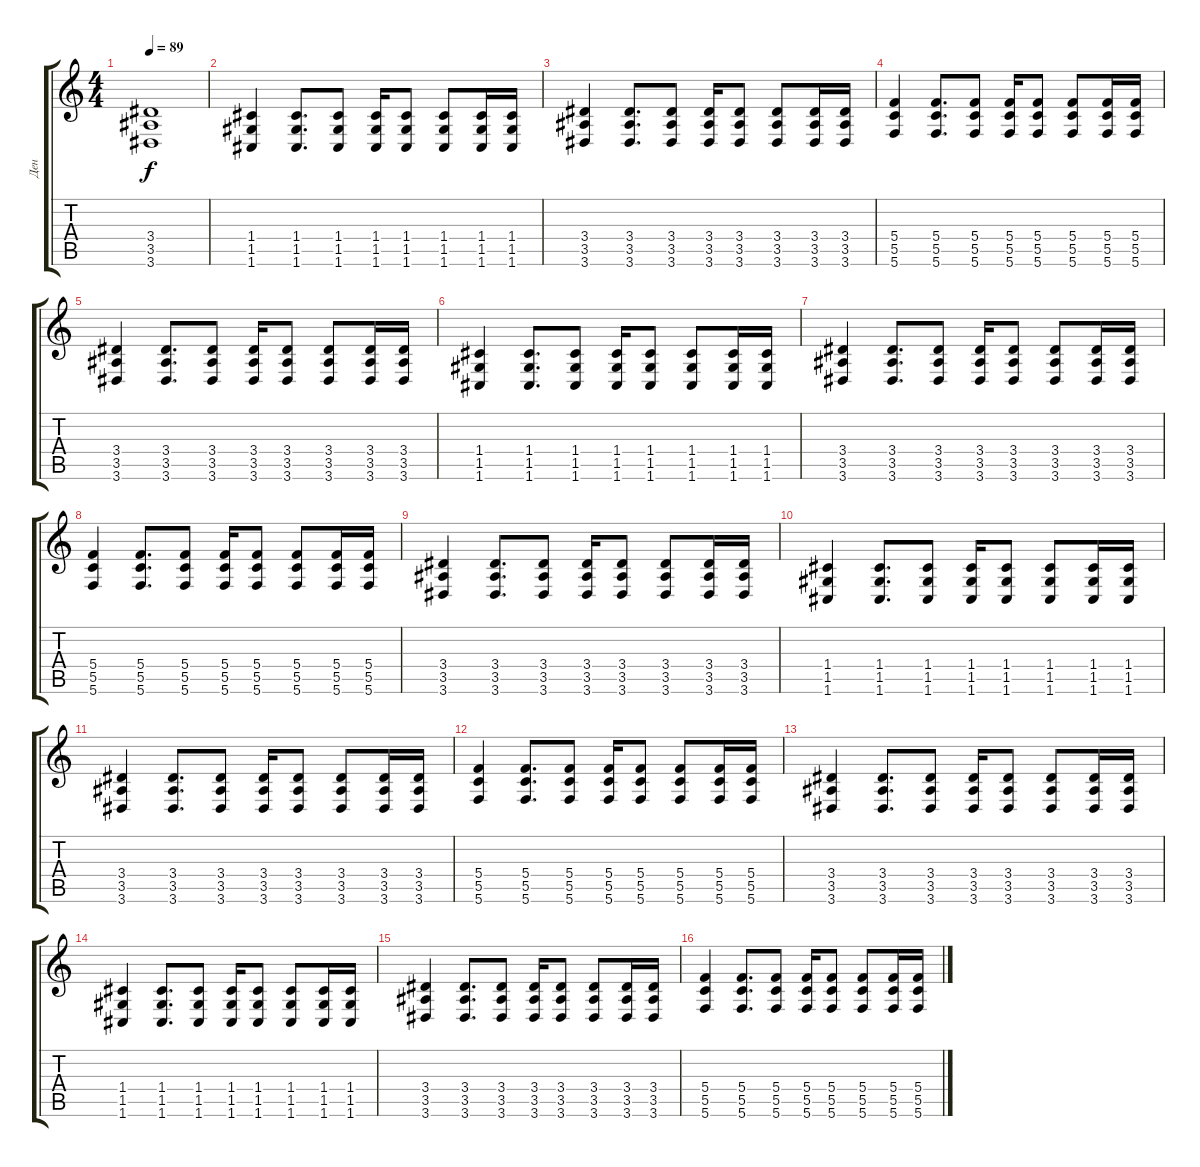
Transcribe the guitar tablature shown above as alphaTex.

\track ("Ден" "Ден") {instrument overdrivenguitar}
\staff {score tabs}
\tuning (D4 A3 F3 C3 G2 C2) {hide}
\ts (4 4)
\tempo 89
\clef g2
\ks c
(3.4 3.5 3.6).1{dy f} |
(1.4 1.5 1.6).4 (1.4 1.5 1.6).8{d} (1.4 1.5 1.6).8 (1.4 1.5 1.6).16 (1.4 1.5 1.6).8 (1.4 1.5 1.6).8 (1.4 1.5 1.6).16 (1.4 1.5 1.6).16 |
(3.4 3.5 3.6).4 (3.4 3.5 3.6).8{d} (3.4 3.5 3.6).8 (3.4 3.5 3.6).16 (3.4 3.5 3.6).8 (3.4 3.5 3.6).8 (3.4 3.5 3.6).16 (3.4 3.5 3.6).16 |
(5.4 5.5 5.6).4 (5.4 5.5 5.6).8{d} (5.4 5.5 5.6).8 (5.4 5.5 5.6).16 (5.4 5.5 5.6).8 (5.4 5.5 5.6).8 (5.4 5.5 5.6).16 (5.4 5.5 5.6).16 |
(3.4 3.5 3.6).4 (3.4 3.5 3.6).8{d} (3.4 3.5 3.6).8 (3.4 3.5 3.6).16 (3.4 3.5 3.6).8 (3.4 3.5 3.6).8 (3.4 3.5 3.6).16 (3.4 3.5 3.6).16 |
(1.4 1.5 1.6).4 (1.4 1.5 1.6).8{d} (1.4 1.5 1.6).8 (1.4 1.5 1.6).16 (1.4 1.5 1.6).8 (1.4 1.5 1.6).8 (1.4 1.5 1.6).16 (1.4 1.5 1.6).16 |
(3.4 3.5 3.6).4 (3.4 3.5 3.6).8{d} (3.4 3.5 3.6).8 (3.4 3.5 3.6).16 (3.4 3.5 3.6).8 (3.4 3.5 3.6).8 (3.4 3.5 3.6).16 (3.4 3.5 3.6).16 |
(5.4 5.5 5.6).4 (5.4 5.5 5.6).8{d} (5.4 5.5 5.6).8 (5.4 5.5 5.6).16 (5.4 5.5 5.6).8 (5.4 5.5 5.6).8 (5.4 5.5 5.6).16 (5.4 5.5 5.6).16 |
(3.4 3.5 3.6).4 (3.4 3.5 3.6).8{d} (3.4 3.5 3.6).8 (3.4 3.5 3.6).16 (3.4 3.5 3.6).8 (3.4 3.5 3.6).8 (3.4 3.5 3.6).16 (3.4 3.5 3.6).16 |
(1.4 1.5 1.6).4 (1.4 1.5 1.6).8{d} (1.4 1.5 1.6).8 (1.4 1.5 1.6).16 (1.4 1.5 1.6).8 (1.4 1.5 1.6).8 (1.4 1.5 1.6).16 (1.4 1.5 1.6).16 |
(3.4 3.5 3.6).4 (3.4 3.5 3.6).8{d} (3.4 3.5 3.6).8 (3.4 3.5 3.6).16 (3.4 3.5 3.6).8 (3.4 3.5 3.6).8 (3.4 3.5 3.6).16 (3.4 3.5 3.6).16 |
(5.4 5.5 5.6).4 (5.4 5.5 5.6).8{d} (5.4 5.5 5.6).8 (5.4 5.5 5.6).16 (5.4 5.5 5.6).8 (5.4 5.5 5.6).8 (5.4 5.5 5.6).16 (5.4 5.5 5.6).16 |
(3.4 3.5 3.6).4 (3.4 3.5 3.6).8{d} (3.4 3.5 3.6).8 (3.4 3.5 3.6).16 (3.4 3.5 3.6).8 (3.4 3.5 3.6).8 (3.4 3.5 3.6).16 (3.4 3.5 3.6).16 |
(1.4 1.5 1.6).4 (1.4 1.5 1.6).8{d} (1.4 1.5 1.6).8 (1.4 1.5 1.6).16 (1.4 1.5 1.6).8 (1.4 1.5 1.6).8 (1.4 1.5 1.6).16 (1.4 1.5 1.6).16 |
(3.4 3.5 3.6).4 (3.4 3.5 3.6).8{d} (3.4 3.5 3.6).8 (3.4 3.5 3.6).16 (3.4 3.5 3.6).8 (3.4 3.5 3.6).8 (3.4 3.5 3.6).16 (3.4 3.5 3.6).16 |
(5.4 5.5 5.6).4 (5.4 5.5 5.6).8{d} (5.4 5.5 5.6).8 (5.4 5.5 5.6).16 (5.4 5.5 5.6).8 (5.4 5.5 5.6).8 (5.4 5.5 5.6).16 (5.4 5.5 5.6).16
